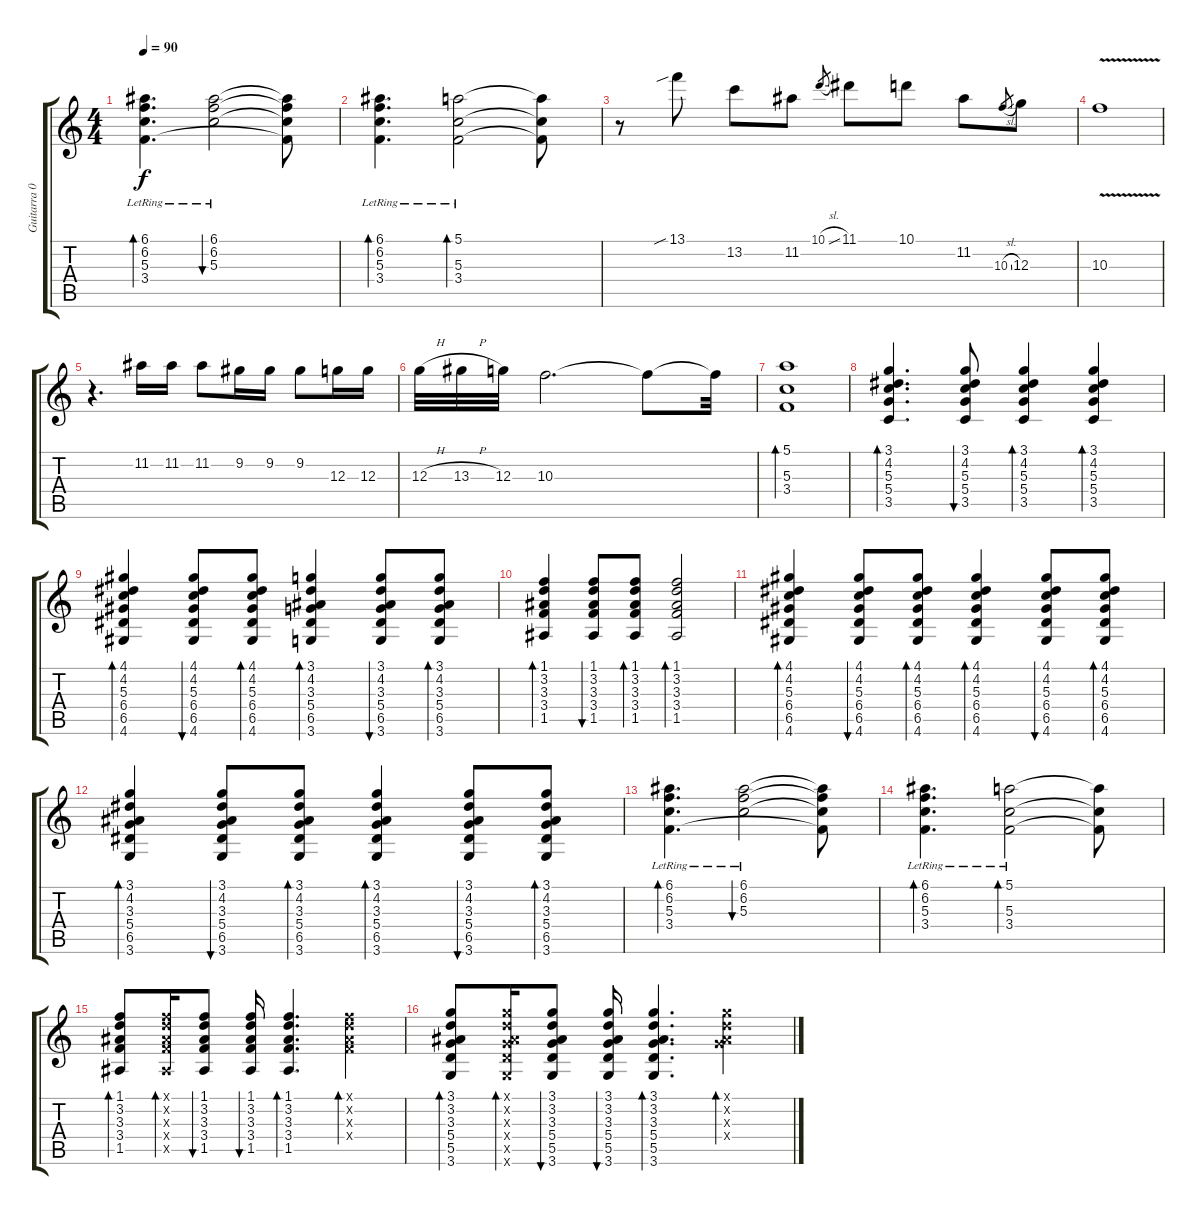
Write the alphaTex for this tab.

\track ("Guitarra 02" "Guitarra 0") {instrument acousticguitarsteel}
\staff {score tabs}
\tuning (E4 B3 G3 D3 A2 E2) {hide}
\ts (4 4)
\tempo 90
\clef g2
\ks c
(6.1{lr} 6.2{lr} 5.3{lr} 3.4{lr}).4{d bd 60 dy f} (6.1{lr} 6.2{lr} 5.3{lr}).2{bu 120} (6.1{t} 6.2{t} 5.3{t} 3.4{t}).8 |
(6.1{lr} 6.2{lr} 5.3{lr} 3.4{lr}).4{d bd 120} (5.1{lr} 5.3{lr} 3.4{lr}).2{bd 60} (5.1{t} 5.3{t} 3.4{t}).8 |
r.8{volume 16} 13.1{sib}.8 13.2.8 11.2.8 10.1{sl}.8{gr} 11.1.8 10.1.8 11.2.8 10.3{sl}.8{gr} 12.3.8 |
10.3{v}.1 |
r.4{d} 11.2.16 11.2.16 11.2.8 9.2.16 9.2.16 9.2.8 12.3.16 12.3.16 |
12.3{h}.32 13.3{h}.32 12.3.32 10.3.2{d} 10.3{t}.8 10.3{t}.32 |
(5.1 5.3 3.4).1{bd 240 volume 13} |
(3.1 4.2 5.3 5.4 3.5).4{d bd 60} (3.1 4.2 5.3 5.4 3.5).8{bu 60} (3.1 4.2 5.3 5.4 3.5).4{bd 60} (3.1 4.2 5.3 5.4 3.5).4{bd 60} |
(4.1 4.2 5.3 6.4 6.5 4.6).4{bd 60} (4.1 4.2 5.3 6.4 6.5 4.6).8{bu 60} (4.1 4.2 5.3 6.4 6.5 4.6).8{bd 60} (3.1 4.2 3.3 5.4 6.5 3.6).4{bd 60} (3.1 4.2 3.3 5.4 6.5 3.6).8{bu 60} (3.1 4.2 3.3 5.4 6.5 3.6).8{bd 60} |
(1.1 3.2 3.3 3.4 1.5).4{bd 60} (1.1 3.2 3.3 3.4 1.5).8{bu 60} (1.1 3.2 3.3 3.4 1.5).8{bd 60} (1.1 3.2 3.3 3.4 1.5).2{bd 60} |
(4.1 4.2 5.3 6.4 6.5 4.6).4{bd 60} (4.1 4.2 5.3 6.4 6.5 4.6).8{bu 60} (4.1 4.2 5.3 6.4 6.5 4.6).8{bd 60} (4.1 4.2 5.3 6.4 6.5 4.6).4{bd 60} (4.1 4.2 5.3 6.4 6.5 4.6).8{bu 60} (4.1 4.2 5.3 6.4 6.5 4.6).8{bd 60} |
(3.1 4.2 3.3 5.4 6.5 3.6).4{bd 60} (3.1 4.2 3.3 5.4 6.5 3.6).8{bu 60} (3.1 4.2 3.3 5.4 6.5 3.6).8{bd 60} (3.1 4.2 3.3 5.4 6.5 3.6).4{bd 60} (3.1 4.2 3.3 5.4 6.5 3.6).8{bu 60} (3.1 4.2 3.3 5.4 6.5 3.6).8{bd 60} |
(6.1{lr} 6.2{lr} 5.3{lr} 3.4{lr}).4{d bd 60} (6.1{lr} 6.2{lr} 5.3{lr}).2{bu 120} (6.1{t} 6.2{t} 5.3{t} 3.4{t}).8 |
(6.1{lr} 6.2{lr} 5.3{lr} 3.4{lr}).4{d bd 120} (5.1{lr} 5.3{lr} 3.4{lr}).2{bd 60} (5.1{t} 5.3{t} 3.4{t}).8 |
(1.1 3.2 3.3 3.4 1.5).8{bd 30 volume 7 balance 4} (1.1{x} 3.2{x} 3.3{x} 3.4{x} 1.5{x}).16{bd 30} (1.1 3.2 3.3 3.4 1.5).8{bu 30} (1.1 3.2 3.3 3.4 1.5).16{bu 30} (1.1 3.2 3.3 3.4 1.5).4{d bd 30} (1.1{x} 3.2{x} 3.3{x} 3.4{x}).4{bd 30} |
(3.1 3.2 3.3 5.4 5.5 3.6).8{bd 30} (3.1{x} 3.2{x} 3.3{x} 5.4{x} 5.5{x} 3.6{x}).16{bd 30} (3.1 3.2 3.3 5.4 5.5 3.6).8{bu 30} (3.1 3.2 3.3 5.4 5.5 3.6).16{bu 30} (3.1 3.2 3.3 5.4 5.5 3.6).4{d bd 30} (3.1{x} 3.2{x} 3.3{x} 5.4{x}).4{bd 30}
